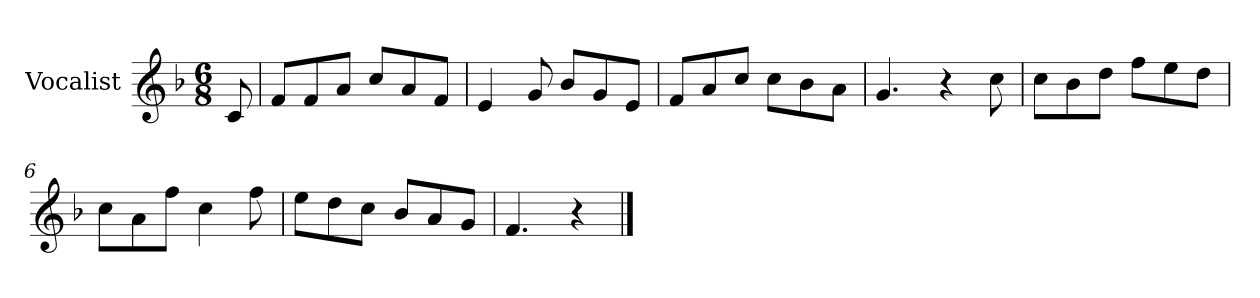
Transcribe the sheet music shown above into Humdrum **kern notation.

**kern
*part1
*staff1
*I"Vocalist
*k[b-]
*F:
*M6/8
=
8c
=1
8fL
8f
8aJ
8ccL
8a
8fJ
=2
4e
8g
8b-L
8g
8eJ
=3
8fL
8a
8ccJ
8ccL
8b-
8aJ
=4
4.g
4r
8cc
=5
8ccL
8b-
8ddJ
8ffL
8ee
8ddJ
=6
8ccL
8a
8ffJ
4cc
8ff
=7
8eeL
8dd
8ccJ
8b-L
8a
8gJ
=8
4.f
4r
==
*-
